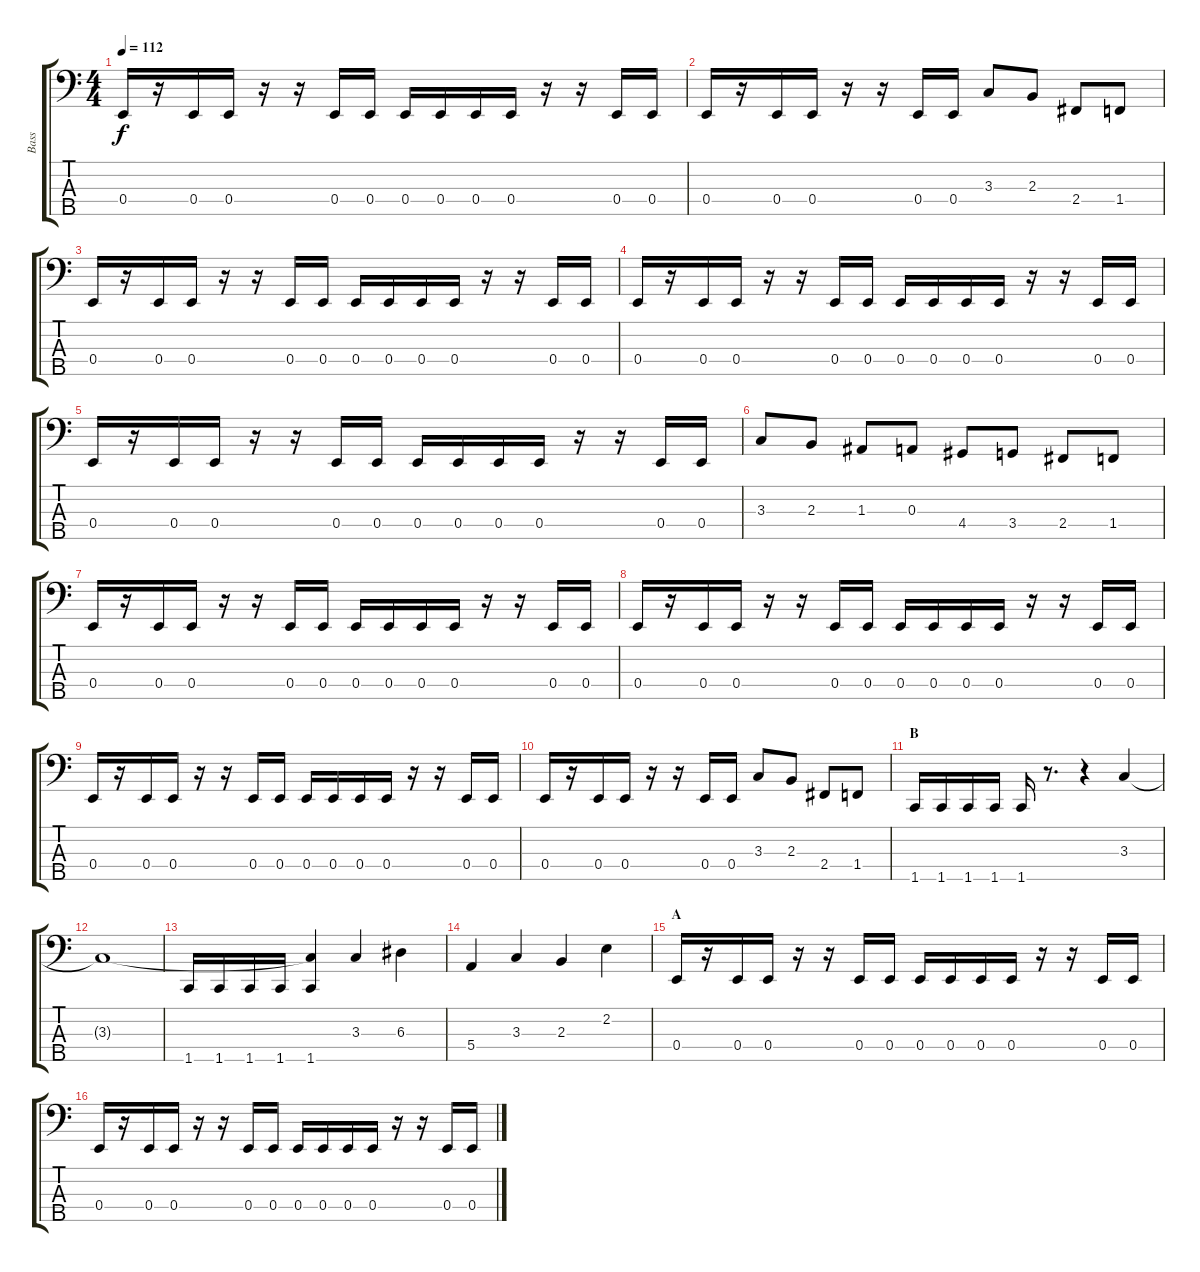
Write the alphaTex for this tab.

\track ("Bass" "Bass") {instrument fretlessbass}
\staff {score tabs}
\tuning (G2 D2 A1 E1 B0) {hide}
\ts (4 4)
\tempo 112
\clef f4
\ks c
0.4.16{dy f} r.16 0.4.16 0.4.16 r.16 r.16 0.4.16 0.4.16 0.4.16 0.4.16 0.4.16 0.4.16 r.16 r.16 0.4.16 0.4.16 |
0.4.16 r.16 0.4.16 0.4.16 r.16 r.16 0.4.16 0.4.16 3.3.8 2.3.8 2.4.8 1.4.8 |
0.4.16 r.16 0.4.16 0.4.16 r.16 r.16 0.4.16 0.4.16 0.4.16 0.4.16 0.4.16 0.4.16 r.16 r.16 0.4.16 0.4.16 |
0.4.16 r.16 0.4.16 0.4.16 r.16 r.16 0.4.16 0.4.16 0.4.16 0.4.16 0.4.16 0.4.16 r.16 r.16 0.4.16 0.4.16 |
0.4.16 r.16 0.4.16 0.4.16 r.16 r.16 0.4.16 0.4.16 0.4.16 0.4.16 0.4.16 0.4.16 r.16 r.16 0.4.16 0.4.16 |
3.3.8 2.3.8 1.3.8 0.3.8 4.4.8 3.4.8 2.4.8 1.4.8 |
0.4.16 r.16 0.4.16 0.4.16 r.16 r.16 0.4.16 0.4.16 0.4.16 0.4.16 0.4.16 0.4.16 r.16 r.16 0.4.16 0.4.16 |
0.4.16 r.16 0.4.16 0.4.16 r.16 r.16 0.4.16 0.4.16 0.4.16 0.4.16 0.4.16 0.4.16 r.16 r.16 0.4.16 0.4.16 |
0.4.16 r.16 0.4.16 0.4.16 r.16 r.16 0.4.16 0.4.16 0.4.16 0.4.16 0.4.16 0.4.16 r.16 r.16 0.4.16 0.4.16 |
0.4.16 r.16 0.4.16 0.4.16 r.16 r.16 0.4.16 0.4.16 3.3.8 2.3.8 2.4.8 1.4.8 |
\section ("" "B")
1.5.16 1.5.16 1.5.16 1.5.16 1.5.16 r.8{d} r.4 3.3.4 |
3.3{t}.1 |
1.5.16 1.5.16 1.5.16 1.5.16 (3.3{t} 1.5).4 3.3.4 6.3.4 |
5.4.4 3.3.4 2.3.4 2.2.4 |
\section ("" "A")
0.4.16 r.16 0.4.16 0.4.16 r.16 r.16 0.4.16 0.4.16 0.4.16 0.4.16 0.4.16 0.4.16 r.16 r.16 0.4.16 0.4.16 |
0.4.16 r.16 0.4.16 0.4.16 r.16 r.16 0.4.16 0.4.16 0.4.16 0.4.16 0.4.16 0.4.16 r.16 r.16 0.4.16 0.4.16
